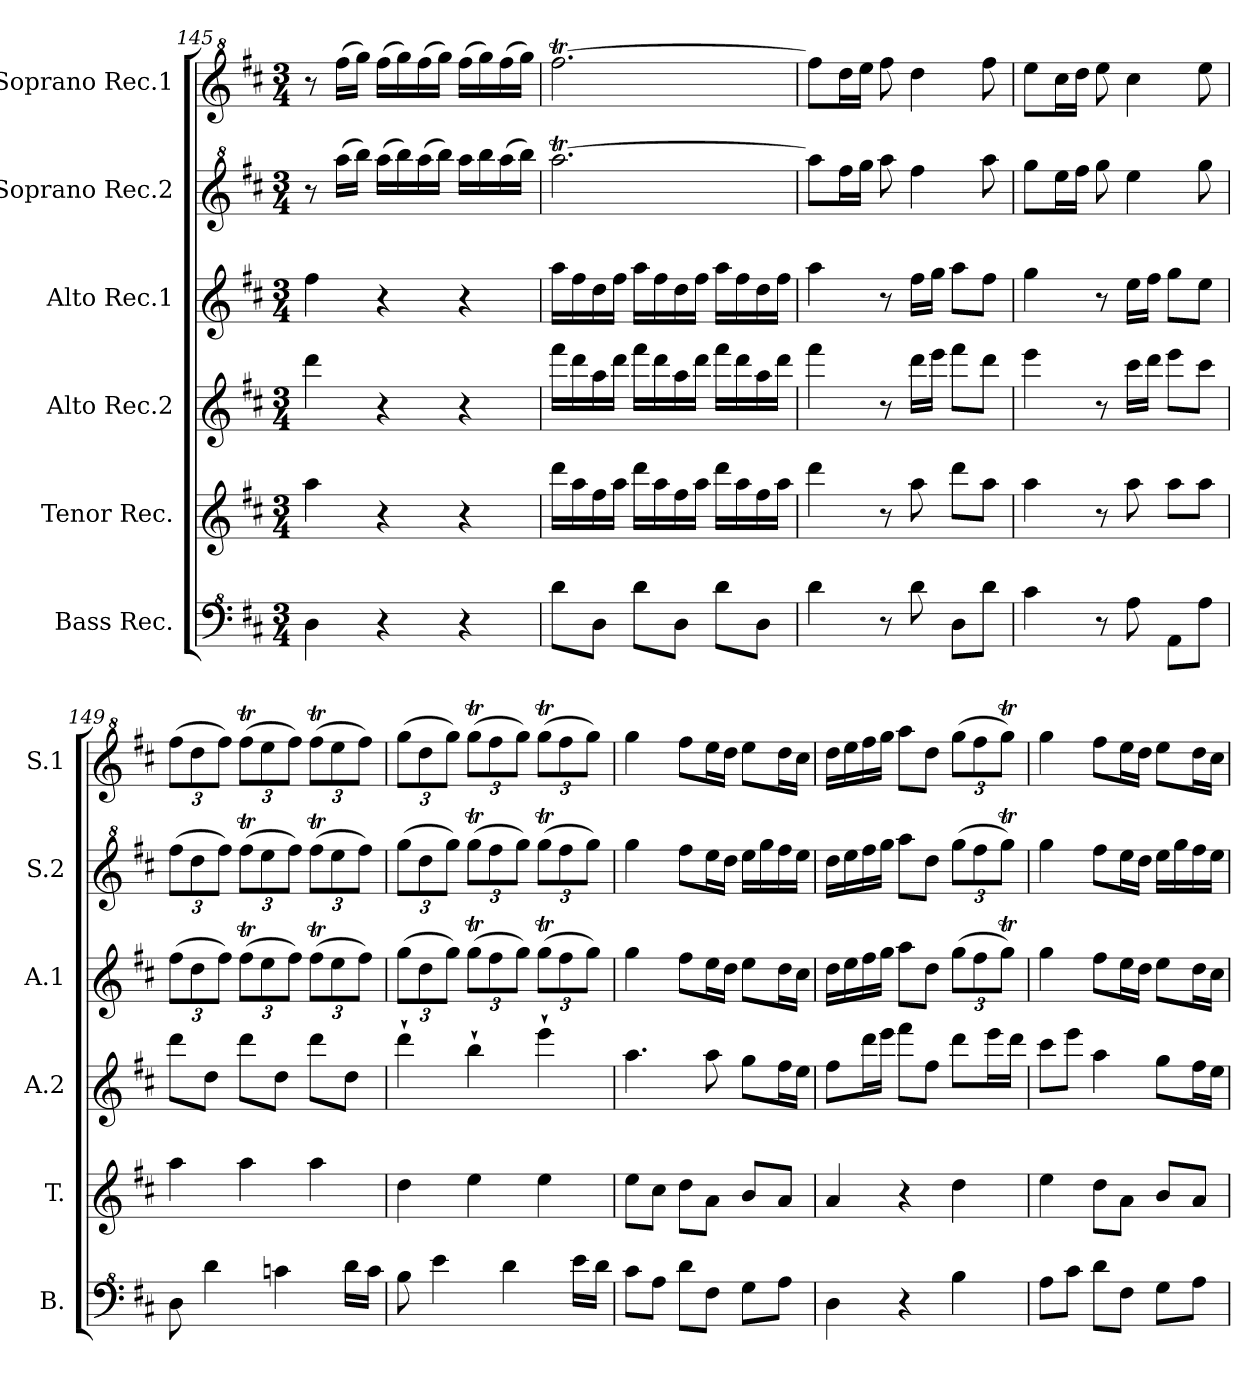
**kern	**kern	**kern	**kern	**kern	**kern
*part6	*part5	*part4	*part3	*part2	*part1
*staff6	*staff5	*staff4	*staff3	*staff2	*staff1
*I"Bass Rec.	*I"Tenor Rec.	*I"Alto Rec.2	*I"Alto Rec.1	*I"Soprano Rec.2	*I"Soprano Rec.1
*I'B.	*I'T.	*I'A.2	*I'A.1	*I'S.2	*I'S.1
*clefF^4	*clefG2	*clefG2	*clefG2	*clefG^2	*clefG^2
*k[f#c#]	*k[f#c#]	*k[f#c#]	*k[f#c#]	*k[f#c#]	*k[f#c#]
*D:	*D:	*D:	*D:	*D:	*D:
*M3/4	*M3/4	*M3/4	*M3/4	*M3/4	*M3/4
=145	=145	=145	=145	=145	=145
4d\	4aa\	4ddd\	4ff#\	8r	8r
.	.	.	.	(>16aaa\LL	(>16fff#\LL
.	.	.	.	16bbb\JJ)	16ggg\JJ)
4r	4r	4r	4r	(>16aaa\LL	(>16fff#\LL
.	.	.	.	16bbb\)	16ggg\)
.	.	.	.	(>16aaa\	(>16fff#\
.	.	.	.	16bbb\JJ)	16ggg\JJ)
4r	4r	4r	4r	16aaa\LL	(>16fff#\LL
.	.	.	.	16bbb\	16ggg\)
.	.	.	.	(>16aaa\	(>16fff#\
.	.	.	.	16bbb\JJ)	16ggg\JJ)
=146	=146	=146	=146	=146	=146
8dd\L	16ddd\LL	16fff#\LL	16aa\LL	[2.aaaT\	[2.fff#t\
.	16aa\	16ddd\	16ff#\	.	.
8d\J	16ff#\	16aa\	16dd\	.	.
.	16aa\JJ	16ddd\JJ	16ff#\JJ	.	.
8dd\L	16ddd\LL	16fff#\LL	16aa\LL	.	.
.	16aa\	16ddd\	16ff#\	.	.
8d\J	16ff#\	16aa\	16dd\	.	.
.	16aa\JJ	16ddd\JJ	16ff#\JJ	.	.
8dd\L	16ddd\LL	16fff#\LL	16aa\LL	.	.
.	16aa\	16ddd\	16ff#\	.	.
8d\J	16ff#\	16aa\	16dd\	.	.
.	16aa\JJ	16ddd\JJ	16ff#\JJ	.	.
=147	=147	=147	=147	=147	=147
4dd\	4ddd\	4fff#\	4aa\	8aaa\L]	8fff#\L]
.	.	.	.	16fff#\L	16ddd\L
.	.	.	.	16ggg\JJ	16eee\JJ
8r	8r	8r	8r	8aaa\	8fff#\
8dd\	8aa\	16ddd\LL	16ff#\LL	4fff#\	4ddd\
.	.	16eee\JJ	16gg\JJ	.	.
8d\L	8ddd\L	8fff#\L	8aa\L	.	.
8dd\J	8aa\J	8ddd\J	8ff#\J	8aaa\	8fff#\
=148	=148	=148	=148	=148	=148
4cc#\	4aa\	4eee\	4gg\	8ggg\L	8eee\L
.	.	.	.	16eee\L	16ccc#\L
.	.	.	.	16fff#\JJ	16ddd\JJ
8r	8r	8r	8r	8ggg\	8eee\
8a\	8aa\	16ccc#\LL	16ee\LL	4eee\	4ccc#\
.	.	16ddd\JJ	16ff#\JJ	.	.
8A\L	8aa\L	8eee\L	8gg\L	.	.
8a\J	8aa\J	8ccc#\J	8ee\J	8ggg\	8eee\
=149	=149	=149	=149	=149	=149
*	*	*	*Xbrackettup	*Xbrackettup	*Xbrackettup
8d\	4aa\	8ddd\L	(>12ff#\L	(>12fff#\L	(>12fff#\L
.	.	.	12dd\	12ddd\	12ddd\
4dd\	.	8dd\J	.	.	.
.	.	.	12ff#\J)	12fff#\J)	12fff#\J)
.	4aa\	8ddd\L	(>12ff#t\L	(>12fff#t\L	(>12fff#t\L
.	.	.	12ee\	12eee\	12eee\
4ccn\	.	8dd\J	.	.	.
.	.	.	12ff#\J)	12fff#\J)	12fff#\J)
.	4aa\	8ddd\L	(>12ff#t\L	(>12fff#t\L	(>12fff#t\L
.	.	.	12ee\	12eee\	12eee\
16dd\LL	.	8dd\J	.	.	.
.	.	.	12ff#\J)	12fff#\J)	12fff#\J)
16cc\JJ	.	.	.	.	.
=150	=150	=150	=150	=150	=150
8b\	4dd\	4ddd`\	(>12gg\L	(>12ggg\L	(>12ggg\L
.	.	.	12dd\	12ddd\	12ddd\
4ee\	.	.	.	.	.
.	.	.	12gg\J)	12ggg\J)	12ggg\J)
.	4ee\	4bb`\	(>12ggT\L	(>12gggT\L	(>12gggT\L
.	.	.	12ff#\	12fff#\	12fff#\
4dd\	.	.	.	.	.
.	.	.	12gg\J)	12ggg\J)	12ggg\J)
.	4ee\	4eee`\	(>12ggT\L	(>12gggT\L	(>12gggT\L
.	.	.	12ff#\	12fff#\	12fff#\
16ee\LL	.	.	.	.	.
.	.	.	12gg\J)	12ggg\J)	12ggg\J)
16dd\JJ	.	.	.	.	.
!!LO:LB:g=z
=151	=151	=151	=151	=151	=151
8cc#\L	8ee\L	4.aa\	4gg\	4ggg\	4ggg\
8a\J	8cc#\J	.	.	.	.
8dd\L	8dd\L	.	8ff#\L	8fff#\L	8fff#\L
8f#\J	8a\J	8aa\	16ee\L	16eee\L	16eee\L
.	.	.	16dd\JJ	16ddd\JJ	16ddd\JJ
8g\L	8b/L	8gg\L	8ee\L	16eee\LL	8eee\L
.	.	.	.	16ggg\	.
8a\J	8a/J	16ff#\L	16dd\L	16fff#\	16ddd\L
.	.	16ee\JJ	16cc#\JJ	16eee\JJ	16ccc#\JJ
=152	=152	=152	=152	=152	=152
4d\	4a/	8ff#\L	16dd\LL	16ddd\LL	16ddd\LL
.	.	.	16ee\	16eee\	16eee\
.	.	16ddd\L	16ff#\	16fff#\	16fff#\
.	.	16eee\JJ	16gg\JJ	16ggg\JJ	16ggg\JJ
4r	4r	8fff#\L	8aa\L	8aaa\L	8aaa\L
.	.	8ff#\J	8dd\J	8ddd\J	8ddd\J
4b\	4dd\	8ddd\L	(>12gg\L	(>12ggg\L	(>12ggg\L
.	.	.	12ff#\	12fff#\	12fff#\
.	.	16eee\L	.	.	.
.	.	.	12ggT\J)	12gggT\J)	12gggT\J)
.	.	16ddd\JJ	.	.	.
=153	=153	=153	=153	=153	=153
8a\L	4ee\	8ccc#\L	4gg\	4ggg\	4ggg\
8cc#\J	.	8eee\J	.	.	.
8dd\L	8dd\L	4aa\	8ff#\L	8fff#\L	8fff#\L
8f#\J	8a\J	.	16ee\L	16eee\L	16eee\L
.	.	.	16dd\JJ	16ddd\JJ	16ddd\JJ
8g\L	8b/L	8gg\L	8ee\L	16eee\LL	8eee\L
.	.	.	.	16ggg\	.
8a\J	8a/J	16ff#\L	16dd\L	16fff#\	16ddd\L
.	.	16ee\JJ	16cc#\JJ	16eee\JJ	16ccc#\JJ
=	=	=	=	=	=
*-	*-	*-	*-	*-	*-
